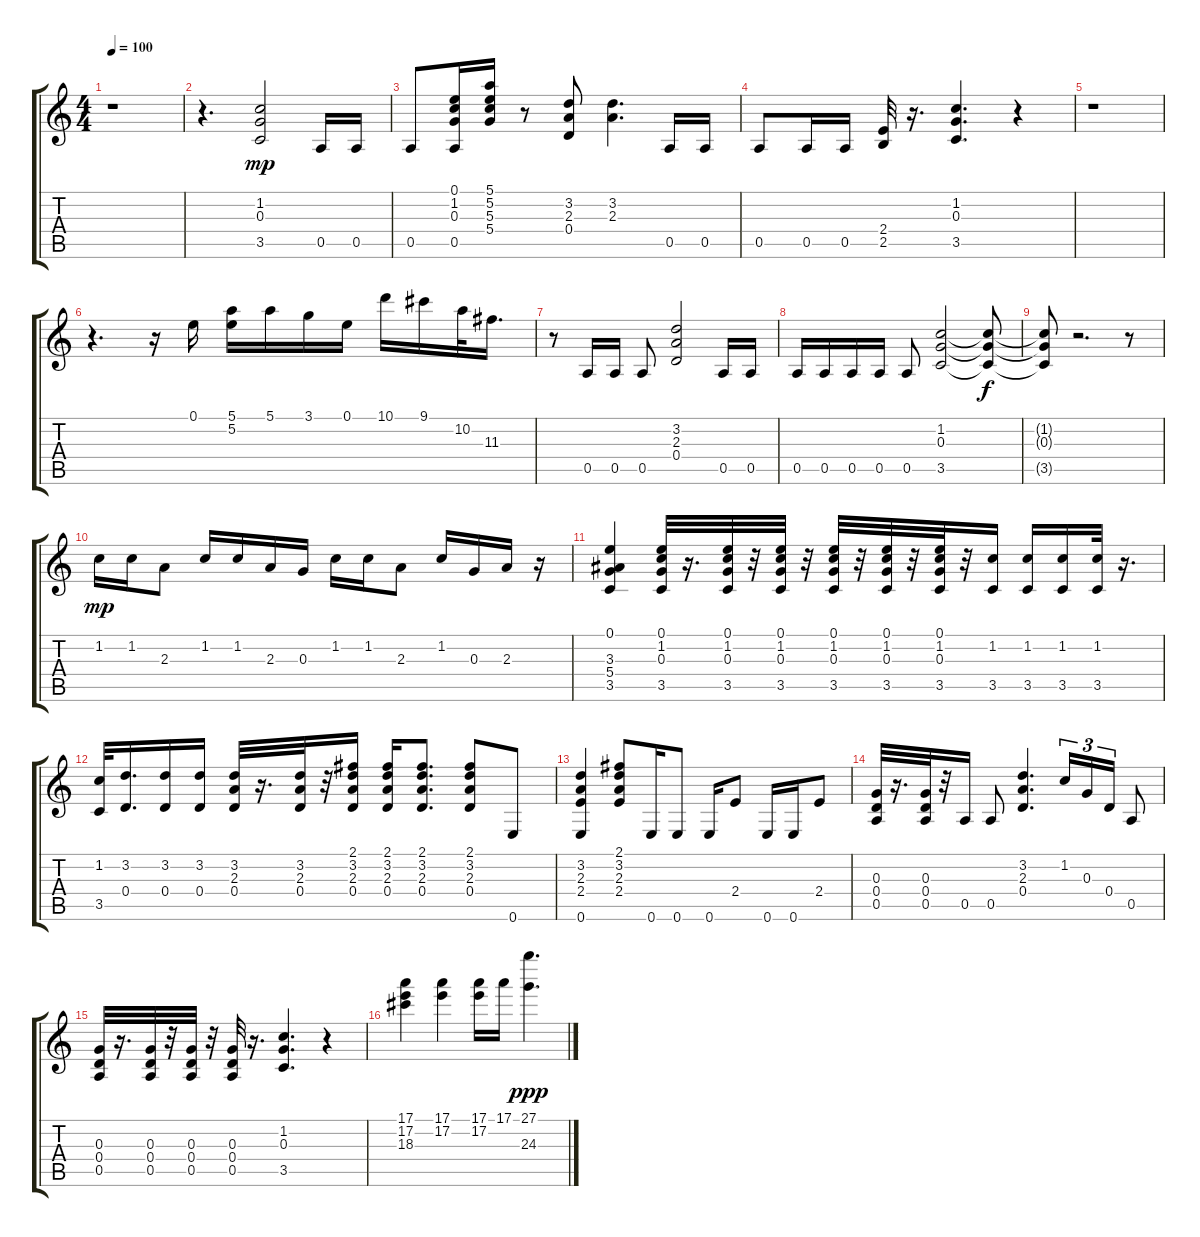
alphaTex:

\track "" {instrument distortionguitar}
\staff {score tabs}
\tuning (E4 B3 G3 D3 A2 E2) {hide}
\ts (4 4)
\tempo 100
\clef g2
\ks c
r.1{dy mp} |
r.4{d} (1.2 0.3 3.5).2 0.5.16 0.5.16 |
0.5.8 (0.1 1.2 0.3 0.5).16 (5.1 5.2 5.3 5.4).16 r.8 (3.2 2.3 0.4).8 (3.2 2.3).4{d} 0.5.16 0.5.16 |
0.5.8 0.5.16 0.5.16 (2.4 2.5).32 r.16{d} (1.2 0.3 3.5).4{d} r.4 |
r.1 |
r.4{d} r.16 0.1.16 (5.1 5.2).16 5.1.16 3.1.16 0.1.16 10.1.16 9.1.16 10.2.32 11.3.16{d} |
r.8 0.5.16 0.5.16 0.5.8 (3.2 2.3 0.4).2 0.5.16 0.5.16 |
0.5.16 0.5.16 0.5.16 0.5.16 0.5.8 (1.2 0.3 3.5).2 (1.2{t} 0.3{t} 3.5{t}).8{dy f} |
(1.2{t} 0.3{t} 3.5{t}).8 r.2{d} r.8 |
1.2.16{dy mp} 1.2.16 2.3.8 1.2.16 1.2.16 2.3.16 0.3.16 1.2.16 1.2.16 2.3.8 1.2.16 0.3.16 2.3.16 r.16 |
(0.1 3.3 5.4 3.5).4 (0.1 1.2 0.3 3.5).32 r.16{d} (0.1 1.2 0.3 3.5).32 r.32 (0.1 1.2 0.3 3.5).32 r.32 (0.1 1.2 0.3 3.5).32 r.32 (0.1 1.2 0.3 3.5).32 r.32 (0.1 1.2 0.3 3.5).32 r.32 (1.2 3.5).16 (1.2 3.5).16 (1.2 3.5).16 (1.2 3.5).32 r.16{d} |
(1.2 3.5).32 (3.2 0.4).16{d} (3.2 0.4).16 (3.2 0.4).16 (3.2 2.3 0.4).32 r.16{d} (3.2 2.3 0.4).32 r.32 (2.1 3.2 2.3 0.4).16 (2.1 3.2 2.3 0.4).16 (2.1 3.2 2.3 0.4).8{d} (2.1 3.2 2.3 0.4).8 0.6.8 |
(3.2 2.3 2.4 0.6).4 (2.1 3.2 2.3 2.4).8 0.6.16 0.6.8 0.6.16 2.4.8 0.6.16 0.6.16 2.4.8 |
(0.3 0.4 0.5).32 r.16{d} (0.3 0.4 0.5).32 r.32 0.5.16 0.5.8 (3.2 2.3 0.4).4{d} 1.2.16{tu (3 2)} 0.3.16{tu (3 2)} 0.4.16{tu (3 2)} 0.5.8 |
(0.3 0.4 0.5).32 r.16{d} (0.3 0.4 0.5).32 r.32 (0.3 0.4 0.5).32 r.32 (0.3 0.4 0.5).32 r.16{d} (1.2 0.3 3.5).4{d} r.4 |
(17.1 17.2 18.3).4 (17.1 17.2).4 (17.1 17.2).16 17.1.16 (27.1 24.3).4{d dy ppp}
